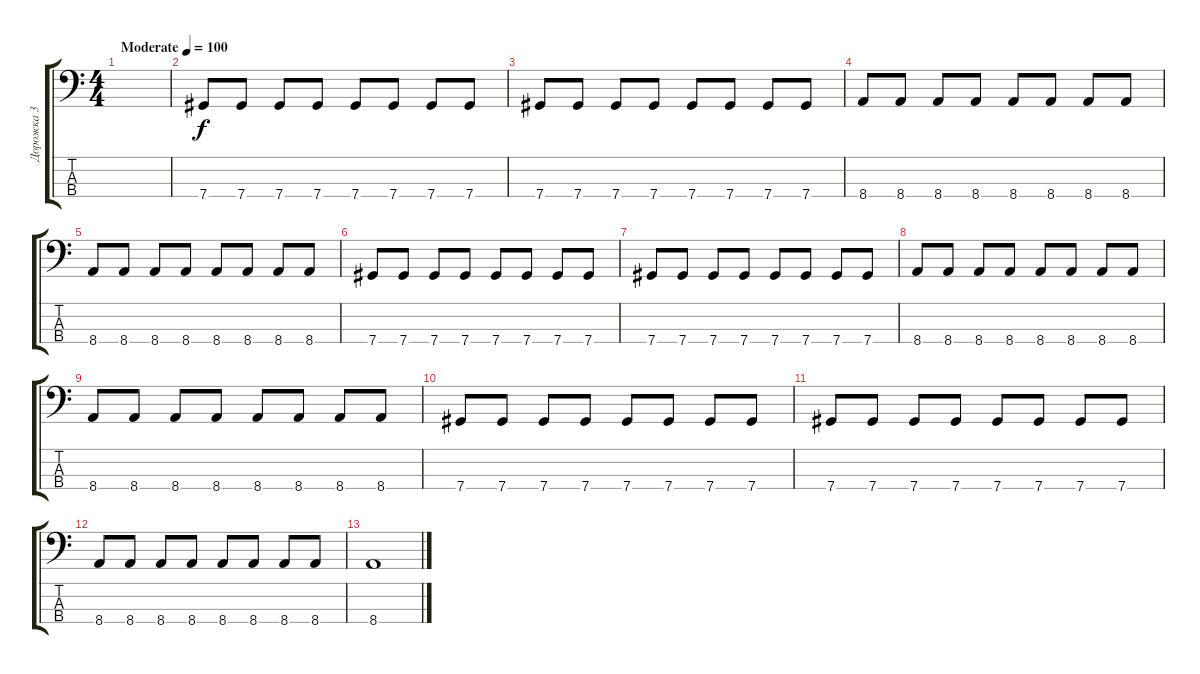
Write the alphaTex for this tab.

\track ("Дорожка 3" "Дорожка 3") {instrument electricbasspick}
\staff {score tabs}
\tuning (Gb2 Db2 Ab1 Db1) {hide}
\ts (4 4)
\tempo (100 "Moderate")
\clef f4
\ks c
|
7.4.8 7.4.8 7.4.8 7.4.8 7.4.8 7.4.8 7.4.8 7.4.8 |
7.4.8 7.4.8 7.4.8 7.4.8 7.4.8 7.4.8 7.4.8 7.4.8 |
8.4.8 8.4.8 8.4.8 8.4.8 8.4.8 8.4.8 8.4.8 8.4.8 |
8.4.8 8.4.8 8.4.8 8.4.8 8.4.8 8.4.8 8.4.8 8.4.8 |
7.4.8 7.4.8 7.4.8 7.4.8 7.4.8 7.4.8 7.4.8 7.4.8 |
7.4.8 7.4.8 7.4.8 7.4.8 7.4.8 7.4.8 7.4.8 7.4.8 |
8.4.8 8.4.8 8.4.8 8.4.8 8.4.8 8.4.8 8.4.8 8.4.8 |
8.4.8 8.4.8 8.4.8 8.4.8 8.4.8 8.4.8 8.4.8 8.4.8 |
7.4.8 7.4.8 7.4.8 7.4.8 7.4.8 7.4.8 7.4.8 7.4.8 |
7.4.8 7.4.8 7.4.8 7.4.8 7.4.8 7.4.8 7.4.8 7.4.8 |
8.4.8 8.4.8 8.4.8 8.4.8 8.4.8 8.4.8 8.4.8 8.4.8 |
8.4.1
